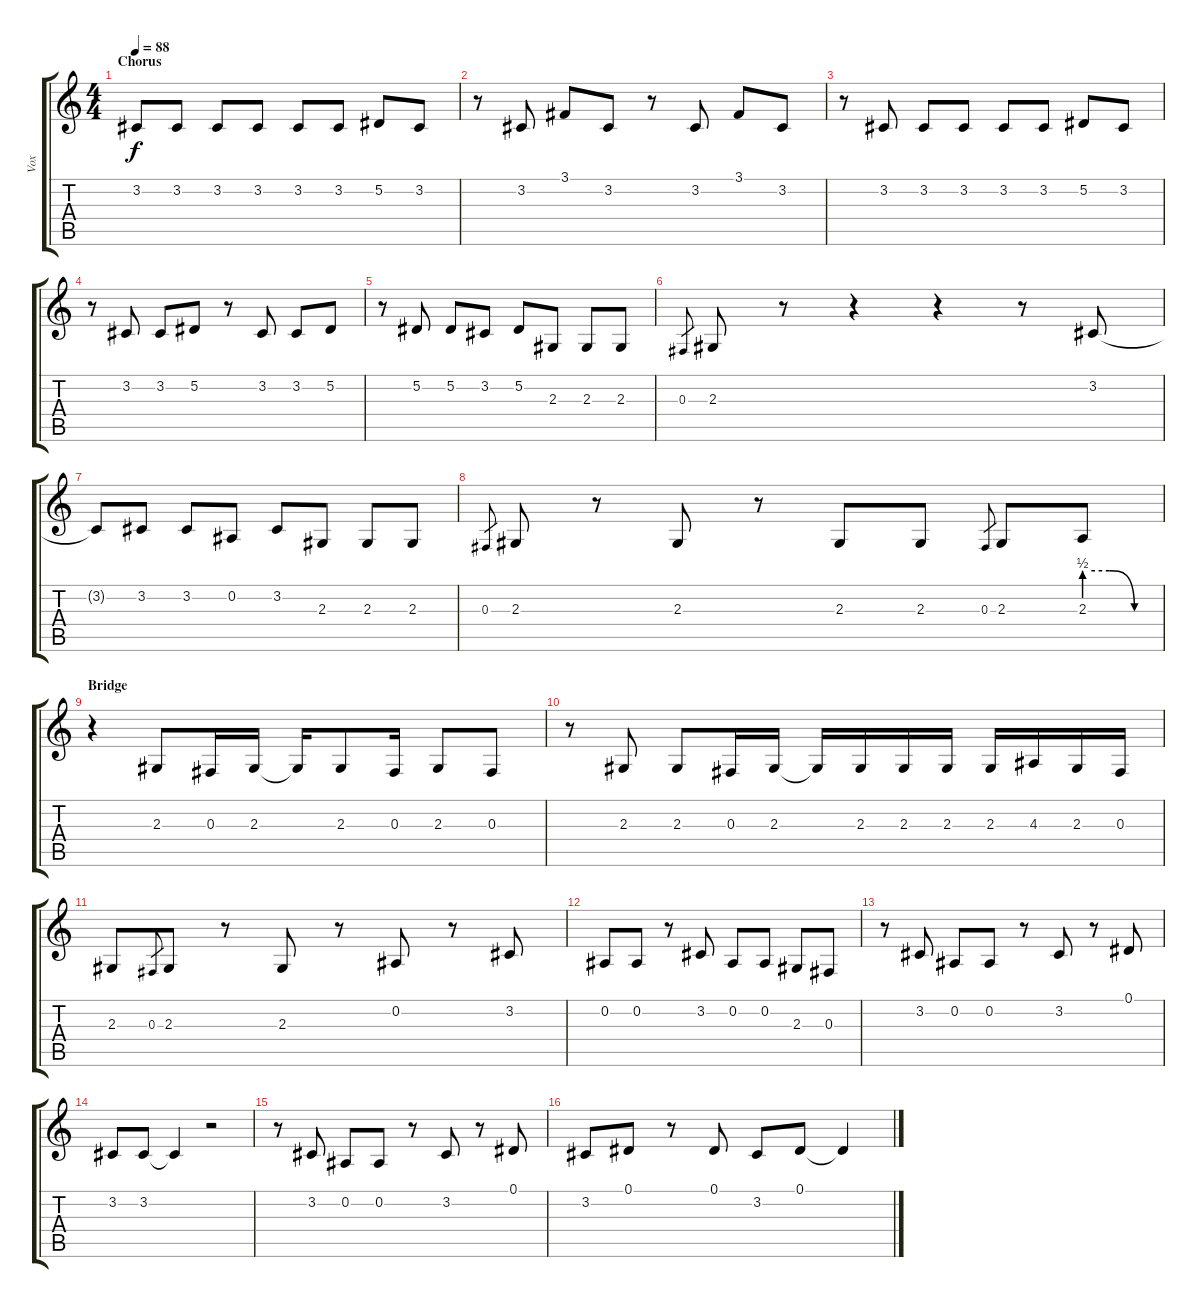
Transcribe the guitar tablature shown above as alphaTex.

\track ("Vox" "Vox") {instrument bassoon}
\staff {score tabs}
\tuning (Eb4 Bb3 Gb3 Db3 Ab2 Eb2) {hide}
\ts (4 4)
\section ("" "Chorus")
\tempo 88
\clef g2
\ks c
3.2{t}.8{dy f} 3.2.8 3.2.8 3.2.8 3.2.8 3.2.8 5.2.8 3.2.8 |
r.8 3.2.8 3.1.8 3.2.8 r.8 3.2.8 3.1.8 3.2.8 |
r.8 3.2.8 3.2.8 3.2.8 3.2.8 3.2.8 5.2.8 3.2.8 |
r.8 3.2.8 3.2.8 5.2.8 r.8 3.2.8 3.2.8 5.2.8 |
r.8 5.2.8 5.2.8 3.2.8 5.2.8 2.3.8 2.3.8 2.3.8 |
0.3.8{gr} 2.3.8 r.8 r.4 r.4 r.8 3.2.8 |
3.2{t}.8 3.2.8 3.2.8 0.2.8 3.2.8 2.3.8 2.3.8 2.3.8 |
0.3.8{gr} 2.3.8 r.8 2.3.8 r.8 2.3.8 2.3.8 0.3.8{gr} 2.3.8 2.3{be (custom 0 2 20 2 40 0 60 0)}.8 |
\section ("" "Bridge")
r.4 2.3.8 0.3.16 2.3.16 2.3{t}.16 2.3.8 0.3.16 2.3.8 0.3.8 |
r.8 2.3.8 2.3.8 0.3.16 2.3.16 2.3{t}.16 2.3.16 2.3.16 2.3.16 2.3.16 4.3.16 2.3.16 0.3.16 |
2.3.8 0.3.8{gr} 2.3.8 r.8 2.3.8 r.8 0.2.8 r.8 3.2.8 |
0.2.8 0.2.8 r.8 3.2.8 0.2.8 0.2.8 2.3.8 0.3.8 |
r.8 3.2.8 0.2.8 0.2.8 r.8 3.2.8 r.8 0.1.8 |
3.2.8 3.2.8 3.2{t}.4 r.2 |
r.8 3.2.8 0.2.8 0.2.8 r.8 3.2.8 r.8 0.1.8 |
3.2.8 0.1.8 r.8 0.1.8 3.2.8 0.1.8 0.1{t}.4
